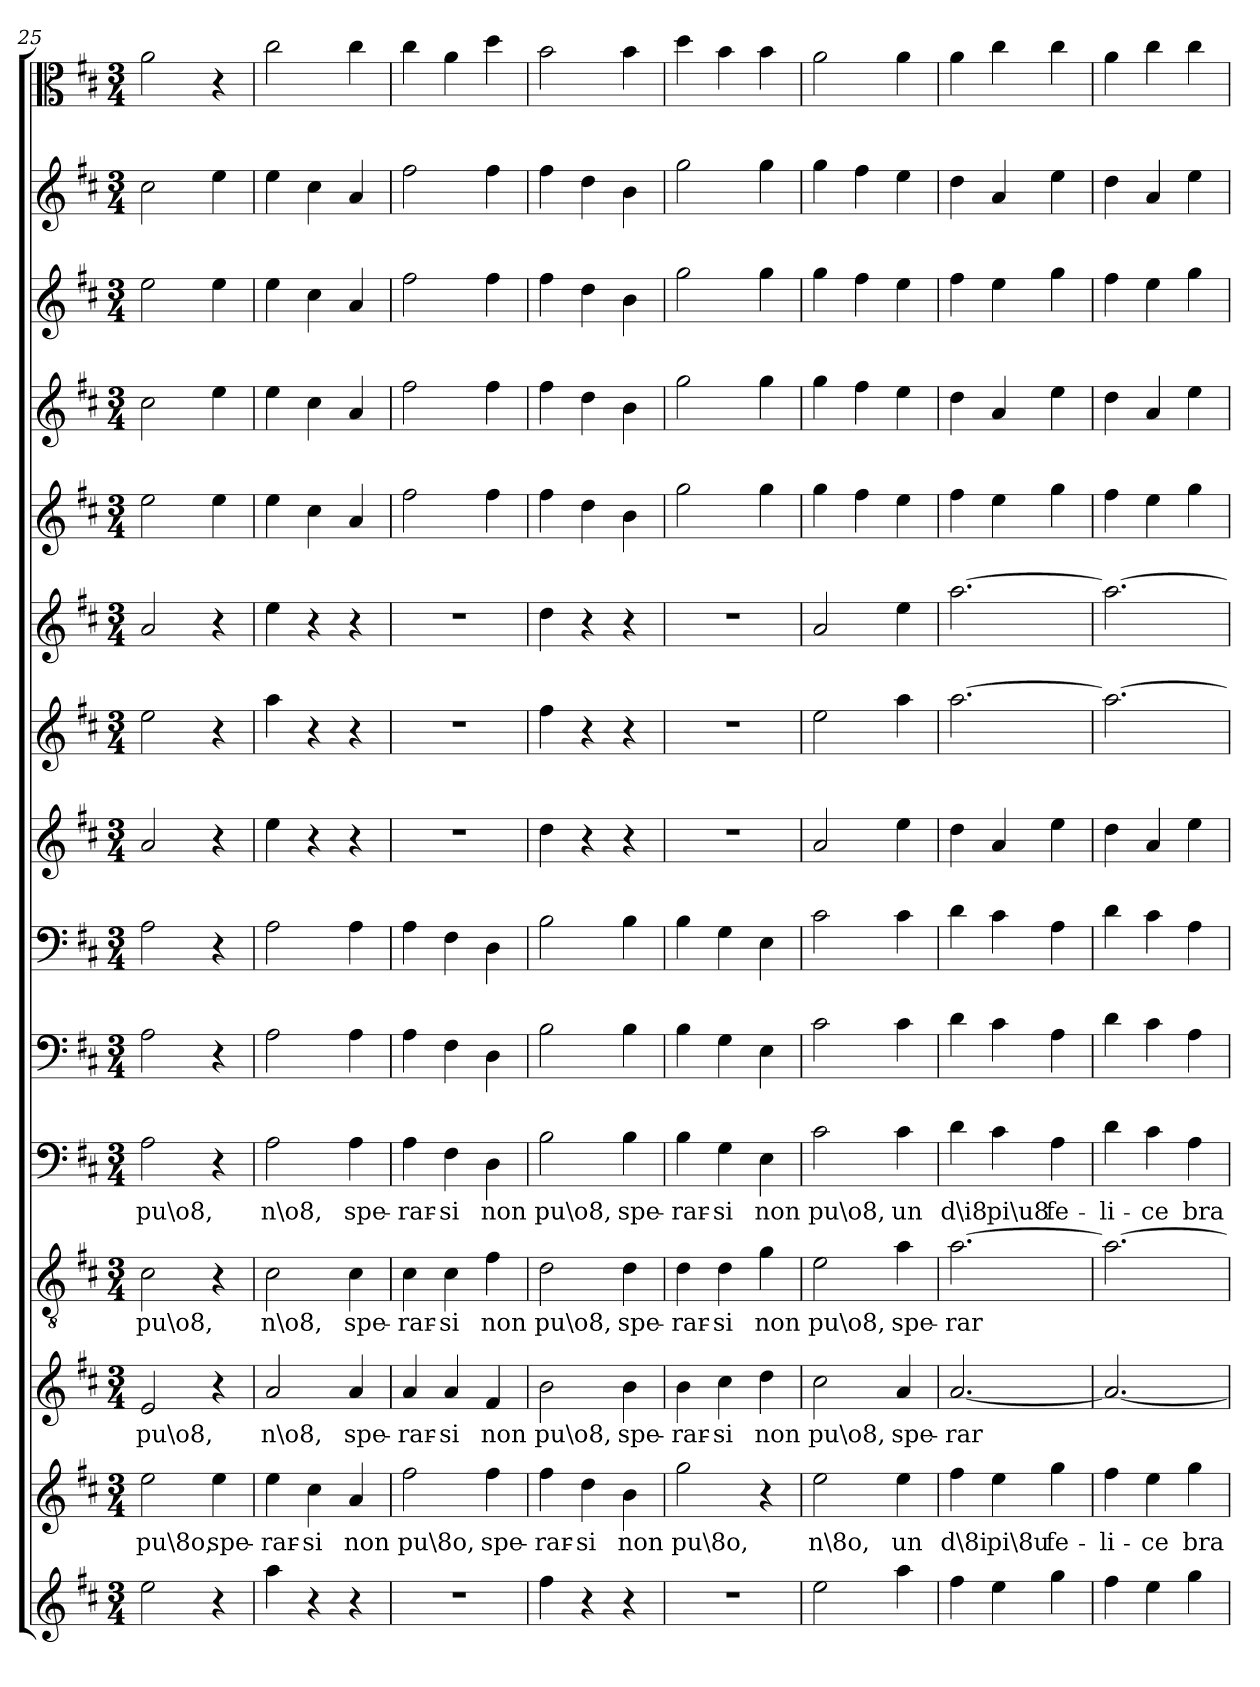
**kern	**kern	**text	**kern	**text	**kern	**text	**kern	**text	**kern	**kern	**kern	**kern	**kern	**kern	**kern	**kern	**kern	**kern
*part15	*part14	*part14	*part13	*part13	*part12	*part12	*part11	*part11	*part10	*part9	*part8	*part7	*part6	*part5	*part4	*part3	*part2	*part1
*staff15	*staff14	*staff14	*staff13	*staff13	*staff12	*staff12	*staff11	*staff11	*staff10	*staff9	*staff8	*staff7	*staff6	*staff5	*staff4	*staff3	*staff2	*staff1
*clefG2	*clefG2	*	*clefG2	*	*clefGv2	*	*clefF4	*	*clefF4	*clefF4	*clefG2	*clefG2	*clefG2	*clefG2	*clefG2	*clefG2	*clefG2	*clefC3
*k[f#c#]	*k[f#c#]	*	*k[f#c#]	*	*k[f#c#]	*	*k[f#c#]	*	*k[f#c#]	*k[f#c#]	*k[f#c#]	*k[f#c#]	*k[f#c#]	*k[f#c#]	*k[f#c#]	*k[f#c#]	*k[f#c#]	*k[f#c#]
*D:	*D:	*	*D:	*	*D:	*	*D:	*	*D:	*D:	*D:	*D:	*D:	*D:	*D:	*D:	*D:	*D:
*M3/4	*M3/4	*	*M3/4	*	*M3/4	*	*M3/4	*	*M3/4	*M3/4	*M3/4	*M3/4	*M3/4	*M3/4	*M3/4	*M3/4	*M3/4	*M3/4
=25	=25	=25	=25	=25	=25	=25	=25	=25	=25	=25	=25	=25	=25	=25	=25	=25	=25	=25
2ee\	2ee\	pu\8o,	2e/	pu\o8,	2c#\	pu\o8,	2A\	pu\o8,	2A\	2A\	2a/	2ee\	2a/	2ee\	2cc#\	2ee\	2cc#\	2a\
4r	4ee\	spe-	4r	.	4r	.	4r	.	4r	4r	4r	4r	4r	4ee\	4ee\	4ee\	4ee\	4r
=26	=26	=26	=26	=26	=26	=26	=26	=26	=26	=26	=26	=26	=26	=26	=26	=26	=26	=26
4aa\	4ee\	-rar-	2a/	n\o8,	2c#\	n\o8,	2A\	n\o8,	2A\	2A\	4ee\	4aa\	4ee\	4ee\	4ee\	4ee\	4ee\	2cc#\
4r	4cc#\	-si	.	.	.	.	.	.	.	.	4r	4r	4r	4cc#\	4cc#\	4cc#\	4cc#\	.
4r	4a/	non	4a/	spe-	4c#\	spe-	4A\	spe-	4A\	4A\	4r	4r	4r	4a/	4a/	4a/	4a/	4cc#\
=27	=27	=27	=27	=27	=27	=27	=27	=27	=27	=27	=27	=27	=27	=27	=27	=27	=27	=27
2.r	2ff#\	pu\8o,	4a/	-rar-	4c#\	-rar-	4A\	-rar-	4A\	4A\	2.r	2.r	2.r	2ff#\	2ff#\	2ff#\	2ff#\	4cc#\
.	.	.	4a/	-si	4c#\	-si	4F#\	-si	4F#\	4F#\	.	.	.	.	.	.	.	4a\
.	4ff#\	spe-	4f#/	non	4f#\	non	4D\	non	4D\	4D\	.	.	.	4ff#\	4ff#\	4ff#\	4ff#\	4dd\
=28	=28	=28	=28	=28	=28	=28	=28	=28	=28	=28	=28	=28	=28	=28	=28	=28	=28	=28
4ff#\	4ff#\	-rar-	2b\	pu\o8,	2d\	pu\o8,	2B\	pu\o8,	2B\	2B\	4dd\	4ff#\	4dd\	4ff#\	4ff#\	4ff#\	4ff#\	2b\
4r	4dd\	-si	.	.	.	.	.	.	.	.	4r	4r	4r	4dd\	4dd\	4dd\	4dd\	.
4r	4b\	non	4b\	spe-	4d\	spe-	4B\	spe-	4B\	4B\	4r	4r	4r	4b\	4b\	4b\	4b\	4b\
=29	=29	=29	=29	=29	=29	=29	=29	=29	=29	=29	=29	=29	=29	=29	=29	=29	=29	=29
2.r	2gg\	pu\8o,	4b\	-rar-	4d\	-rar-	4B\	-rar-	4B\	4B\	2.r	2.r	2.r	2gg\	2gg\	2gg\	2gg\	4dd\
.	.	.	4cc#\	-si	4d\	-si	4G\	-si	4G\	4G\	.	.	.	.	.	.	.	4b\
.	4r	.	4dd\	non	4g\	non	4E\	non	4E\	4E\	.	.	.	4gg\	4gg\	4gg\	4gg\	4b\
=30	=30	=30	=30	=30	=30	=30	=30	=30	=30	=30	=30	=30	=30	=30	=30	=30	=30	=30
2ee\	2ee\	n\8o,	2cc#\	pu\o8,	2e\	pu\o8,	2c#\	pu\o8,	2c#\	2c#\	2a/	2ee\	2a/	4gg\	4gg\	4gg\	4gg\	2a\
.	.	.	.	.	.	.	.	.	.	.	.	.	.	4ff#\	4ff#\	4ff#\	4ff#\	.
4aa\	4ee\	un	4a/	spe-	4a\	spe-	4c#\	un	4c#\	4c#\	4ee\	4aa\	4ee\	4ee\	4ee\	4ee\	4ee\	4a\
=31	=31	=31	=31	=31	=31	=31	=31	=31	=31	=31	=31	=31	=31	=31	=31	=31	=31	=31
4ff#\	4ff#\	d\8i	[2.a/	-rar	[2.a\	-rar	4d\	d\i8	4d\	4d\	4dd\	[2.aa\	[2.aa\	4ff#\	4dd\	4ff#\	4dd\	4a\
4ee\	4ee\	pi\8u	.	.	.	.	4c#\	pi\u8	4c#\	4c#\	4a/	.	.	4ee\	4a/	4ee\	4a/	4cc#\
4gg\	4gg\	fe-	.	.	.	.	4A\	fe-	4A\	4A\	4ee\	.	.	4gg\	4ee\	4gg\	4ee\	4cc#\
=32	=32	=32	=32	=32	=32	=32	=32	=32	=32	=32	=32	=32	=32	=32	=32	=32	=32	=32
4ff#\	4ff#\	-li-	2.a/_	.	2.a\_	.	4d\	-li-	4d\	4d\	4dd\	2.aa\_	2.aa\_	4ff#\	4dd\	4ff#\	4dd\	4a\
4ee\	4ee\	-ce	.	.	.	.	4c#\	-ce	4c#\	4c#\	4a/	.	.	4ee\	4a/	4ee\	4a/	4cc#\
4gg\	4gg\	bra-	.	.	.	.	4A\	bra-	4A\	4A\	4ee\	.	.	4gg\	4ee\	4gg\	4ee\	4cc#\
=	=	=	=	=	=	=	=	=	=	=	=	=	=	=	=	=	=	=
*-	*-	*-	*-	*-	*-	*-	*-	*-	*-	*-	*-	*-	*-	*-	*-	*-	*-	*-
